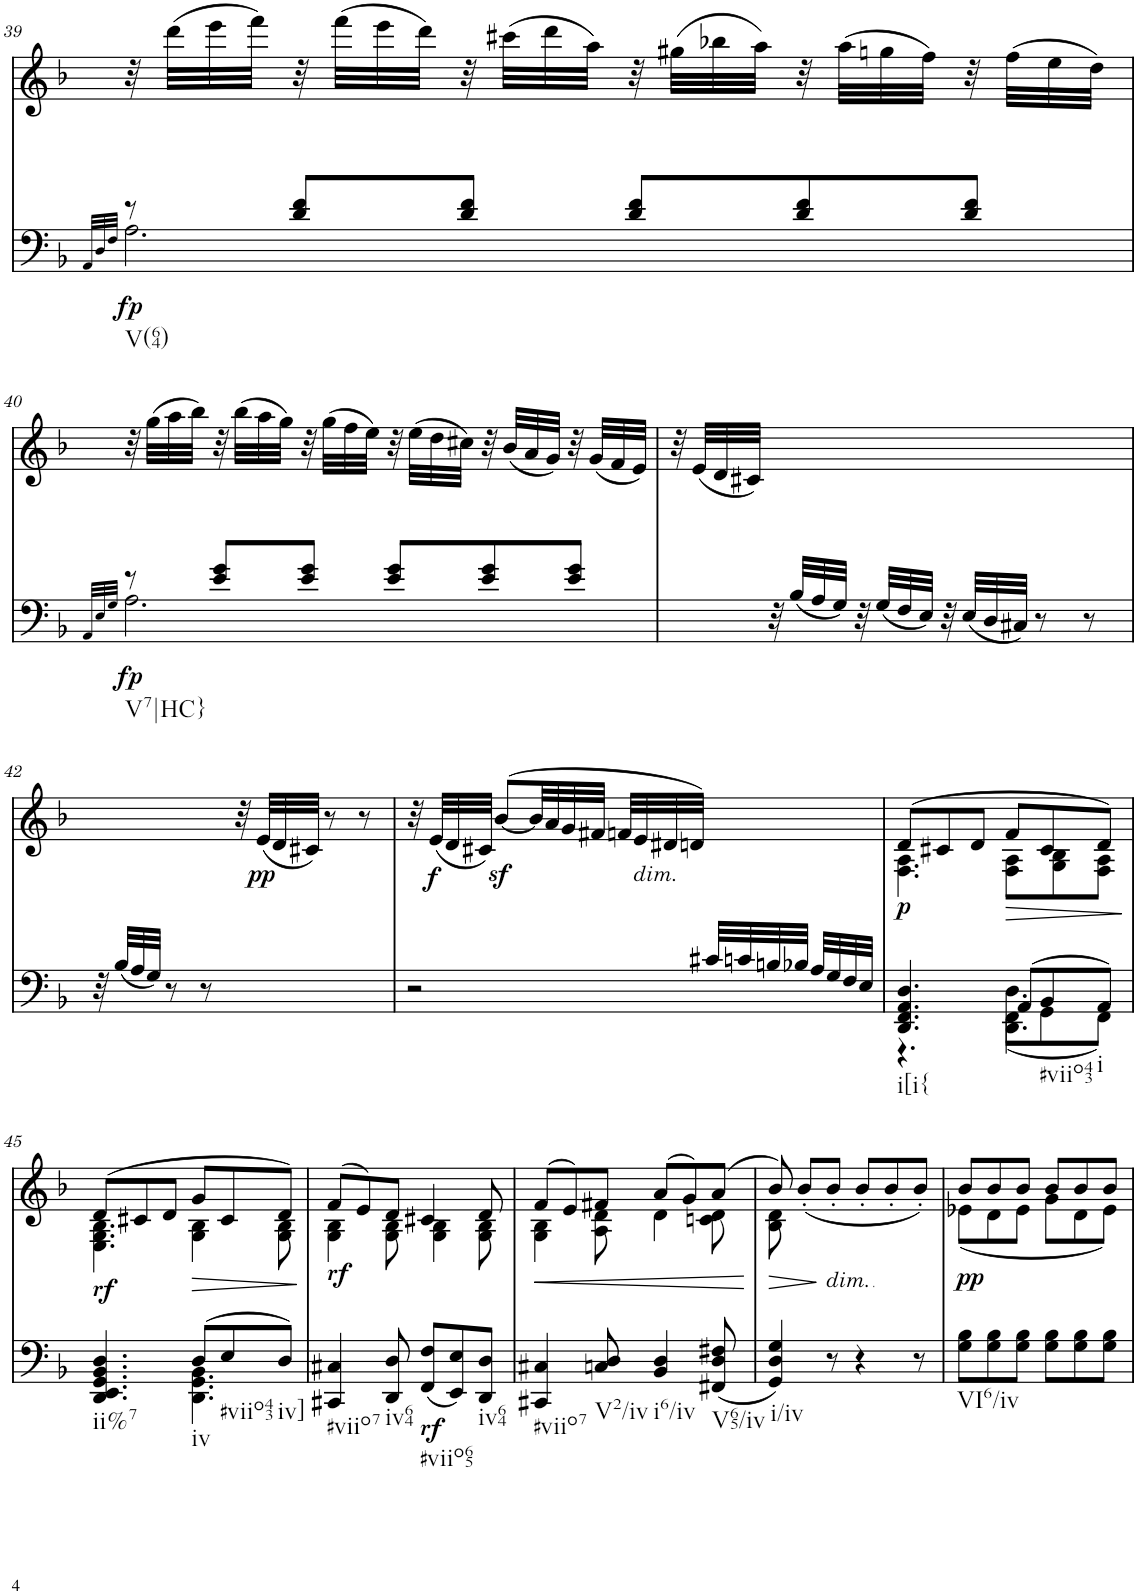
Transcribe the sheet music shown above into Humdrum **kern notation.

**kern	**dynam	**kern	**text	**dynam
*part2	*part2	*part1	*part1	*part1
*staff2	*staff2	*staff1	*staff1	*staff1
*I"Piano	*	*I"Piano	*	*
*I'Pno	*	*I'Pno	*	*
!!LO:PB:g=z
*clefF4	*	*clefG2	*	*
*k[b-]	*	*k[b-]	*	*
*d:	*	*d:	*	*
*M6/8	*	*M6/8	*	*
=39	=39	=39	=39	=39
*^	*	*	*	*
.	32qAA/LLL	.	.	.	.
.	32qD/	.	.	.	.
.	32qF/JJJ	.	.	.	.
!LO:TX:b:t=V(64)	!	!	!	!	!
!	!	!LO:DY:b	!	!	!
8r	2.A\	fp	32r	.	.
.	.	.	(32ddd\LLL	.	.
.	.	.	32eee\	.	.
.	.	.	32fff\JJJ)	.	.
8d/ 8f/L	.	.	32r	.	.
.	.	.	(32fff\LLL	.	.
.	.	.	32eee\	.	.
.	.	.	32ddd\JJJ)	.	.
8d/ 8f/J	.	.	32r	.	.
.	.	.	(32ccc#X\LLL	.	.
.	.	.	32ddd\	.	.
.	.	.	32aa\JJJ)	.	.
8d/ 8f/L	.	.	32r	.	.
.	.	.	(32gg#X\LLL	.	.
.	.	.	32bb-X\	.	.
.	.	.	32aa\JJJ)	.	.
8d/ 8f/	.	.	32r	.	.
.	.	.	(32aa\LLL	.	.
.	.	.	32ggn\	.	.
.	.	.	32ff\JJJ)	.	.
8d/ 8f/J	.	.	32r	.	.
.	.	.	(32ff\LLL	.	.
.	.	.	32ee\	.	.
.	.	.	32dd\JJJ)	.	.
!!LO:LB:g=z
=40	=40	=40	=40	=40	=40
.	32qAA/LLL	.	.	.	.
.	32qE/	.	.	.	.
.	32qG/JJJ	.	.	.	.
!LO:TX:b:t=V7|HC}	!	!	!	!	!
!	!	!LO:DY:b	!	!	!
8r	2.A\	fp	32r	.	.
.	.	.	(32gg\LLL	.	.
.	.	.	32aa\	.	.
.	.	.	32bb-\JJJ)	.	.
8e/ 8g/L	.	.	32r	.	.
.	.	.	(32bb-\LLL	.	.
.	.	.	32aa\	.	.
.	.	.	32gg\JJJ)	.	.
8e/ 8g/J	.	.	32r	.	.
.	.	.	(32gg\LLL	.	.
.	.	.	32ff\	.	.
.	.	.	32ee\JJJ)	.	.
8e/ 8g/L	.	.	32r	.	.
.	.	.	(32ee\LLL	.	.
.	.	.	32dd\	.	.
.	.	.	32cc#X\JJJ)	.	.
8e/ 8g/	.	.	32r	.	.
.	.	.	(32b-/LLL	.	.
.	.	.	32a/	.	.
.	.	.	32g/JJJ)	.	.
8e/ 8g/J	.	.	32r	.	.
.	.	.	(32g/LLL	.	.
.	.	.	32f/	.	.
.	.	.	32e/JJJ)	.	.
*v	*v	*	*	*	*
=41	=41	=41	=41	=41
8ryy	.	32r	.	.
.	.	(32e/LLL	.	.
.	.	32d/	.	.
.	.	32c#X/JJJ)	.	.
32r	.	4ryy	.	.
(32B-/LLL	.	.	.	.
32A/	.	.	.	.
32G/JJJ)	.	.	.	.
32r	.	.	.	.
(32G/LLL	.	.	.	.
32F/	.	.	.	.
32E/JJJ)	.	.	.	.
32r	.	4.ryy	.	.
(32E/LLL	.	.	.	.
32D/	.	.	.	.
32C#X/JJJ)	.	.	.	.
8r	.	.	.	.
8r	.	.	.	.
!!LO:LB:g=z
=42	=42	=42	=42	=42
32r	.	8ryy	.	.
(32B-/LLL	.	.	.	.
32A/	.	.	.	.
32G/JJJ)	.	.	.	.
8r	.	8ryy	.	.
8r	.	8ryy	.	.
4.ryy	.	32r	.	.
!	!	!	!	!LO:DY:b
.	.	(32e/LLL	.	pp
.	.	32d/	.	.
.	.	32c#X/JJJ)	.	.
.	.	8r	.	.
.	.	8r	.	.
=43	=43	=43	=43	=43
2r	.	32r	.	.
!	!	!	!LO:LY:b	!LO:DY:b
.	.	(32e/LLL	f	f
.	.	32d/	.	.
.	.	32c#X/JJJ)	.	.
!	!	!	!LO:LY:b	!
.	.	(>[8b-z</L	mf	.
!	!	!	!LO:LY:b	!
.	.	32b-/LL]	>	.
.	.	32a/	.	.
.	.	32g/	.	.
.	.	32f#X/JJJ	.	.
.	.	32fn/LLL	.	.
!	!	!LO:TX:b:i:t=dim.	!	!
.	.	32e/	.	.
.	.	32d#X/	.	.
.	.	32dn/JJJ)	.	.
32c#X/LLL	.	8ryy	.	.
32cn/	.	.	.	.
32Bn/	.	.	.	.
32B-X/JJJ	.	.	.	.
32A/LLL	.	8ryy	.	.
32G/	.	.	.	.
32F/	.	.	.	.
32E/JJJ	.	.	.	.
=44	=44	=44	=44	=44
*^	*	*^	*	*
*	*^	*	*	*	*	*
!LO:TX:b:t=i[i{	!	!	!	!	!	!	!
!	!	!	!	!	!	!LO:LY:b	!LO:DY:b
4.DD/ 4.FF/ 4.AA/ 4.D/	4.r	4.ryy	.	(8d/L	4.F\ 4.A\	p	p
.	.	.	.	8c#X/	.	.	.
.	.	.	.	8d/J	.	.	.
!	!	!	!	!	!	!	!LO:HP:b
(8AA/L	4.DD\ 4.D\	(8FF\L	.	8f/L	8F\ 8A\L	.	>
!LO:TX:b:t=#viio43	!	!	!	!	!	!	!
8BB-/	.	8GG\	.	8c#/	8G\ 8B-\	.	.
!LO:TX:b:t=i	!	!	!	!	!	!	!
8AA/J)	.	8FF\J)	.	8d/J)	8F\ 8A\J	.	.
*v	*v	*v	*	*	*	*	*
*	*	*v	*v	*	*
.	.	.	.	]
!!LO:LB:g=z
=45	=45	=45	=45	=45
*^	*	*^	*	*
!LO:TX:b:t=ii%7	!	!	!	!	!	!
!	!	!LO:DY:a	!	!	!	!
4.DD/ 4.EE/ 4.GG/ 4.BB-/ 4.D/	4.ryy	rf	(8d/L	4.E\ 4.G\ 4.B-\	.	.
.	.	.	8c#X/	.	.	.
.	.	.	8d/J	.	.	.
!LO:TX:b:t=iv	!	!	!	!	!	!
!	!	!	!	!	!	!LO:HP:b
(8D/L	4.DD\ 4.GG\ 4.BB-\	.	8g/L	4G\ 4B-\	.	>
!LO:TX:b:t=#viio43	!	!	!	!	!	!
8E/	.	.	8c#/	.	.	.
!LO:TX:b:t=iv]	!	!	!	!	!	!
8D/J)	.	.	8d/J)	8G\ 8B-\	.	.
*v	*v	*	*	*	*	*
*	*	*v	*v	*	*
.	.	.	.	]
=46	=46	=46	=46	=46
*	*	*^	*	*
!LO:TX:b:t=#viio7	!	!	!	!	!
!	!LO:DY:a	!	!	!	!
4CC#X/ 4C#X/	rf	(8f/L	4G\ 4B-\	.	.
.	.	8e/)	.	.	.
!LO:TX:b:t=iv64	!	!	!	!	!
8DD/ 8D/	.	8d/J	8G\ 8B-\	.	.
!LO:TX:b:t=#viio65	!	!	!	!	!
!	!LO:DY:b	!	!	!	!
(8FF/ 8F/L	rf	4c#X/	4G\ 4B-\	.	.
8EE/ 8E/)	.	.	.	.	.
!LO:TX:b:t=iv64	!	!	!	!	!
8DD/ 8D/J	.	8d/	8G\ 8B-\	.	.
=47	=47	=47	=47	=47	=47
!LO:TX:b:t=#viio7	!	!	!	!	!
!	!	!	!	!	!LO:HP:b
4CC#X/ 4C#X/	.	(8f/L	4G\ 4B-\	.	<
.	.	8e/)	.	.	.
!LO:TX:b:t=V2/iv	!	!	!	!	!
8Cn/ 8D/	.	8f#X/J	8A\ 8d\	.	.
!LO:TX:b:t=i6/iv	!	!	!	!	!
4BB-/ 4D/	.	(8a/L	4d\	.	.
.	.	8g/)	.	.	.
!LO:TX:b:t=V65/iv	!	!	!	!	!
(8FF#X/ 8D/ 8F#X/	.	(8a/J	8cn\ 8d\	.	.
*	*	*v	*v	*	*
.	.	.	.	[
=48	=48	=48	=48	=48
!LO:TX:b:t=i/iv	!	!	!	!
!	!	!	!	!LO:HP:b
*	*	*^	*	*
4GG/ 4D/ 4G/)	.	8b-/)	8B-\ 8d\	.	>
.	.	(8b-'/L	2ryy	.	.
!	!	!LO:TX:b:i:t=dim.	!	!	!
8r	.	8b-'/J	.	.	]
4r	.	8b-'/L	.	.	.
.	.	8b-'/	.	.	.
8r	.	8b-'/J)	8ryy	.	.
=49	=49	=49	=49	=49	=49
!LO:TX:b:t=VI6/iv	!	!	!	!	!
!	!LO:DY:a	!	!	!LO:LY:b	!
8G\ 8B-\L	pp	8b-/L	(8e-X\L	pp	.
8G\ 8B-\	.	8b-/	8d\	.	.
8G\ 8B-\J	.	8b-/J	8e-\J	.	.
8G\ 8B-\L	.	8b-/L	8g\L	.	.
8G\ 8B-\	.	8b-/	8d\	.	.
8G\ 8B-\J	.	8b-/J	8e-\J)	.	.
*	*	*v	*v	*	*
=	=	=	=	=
*-	*-	*-	*-	*-
